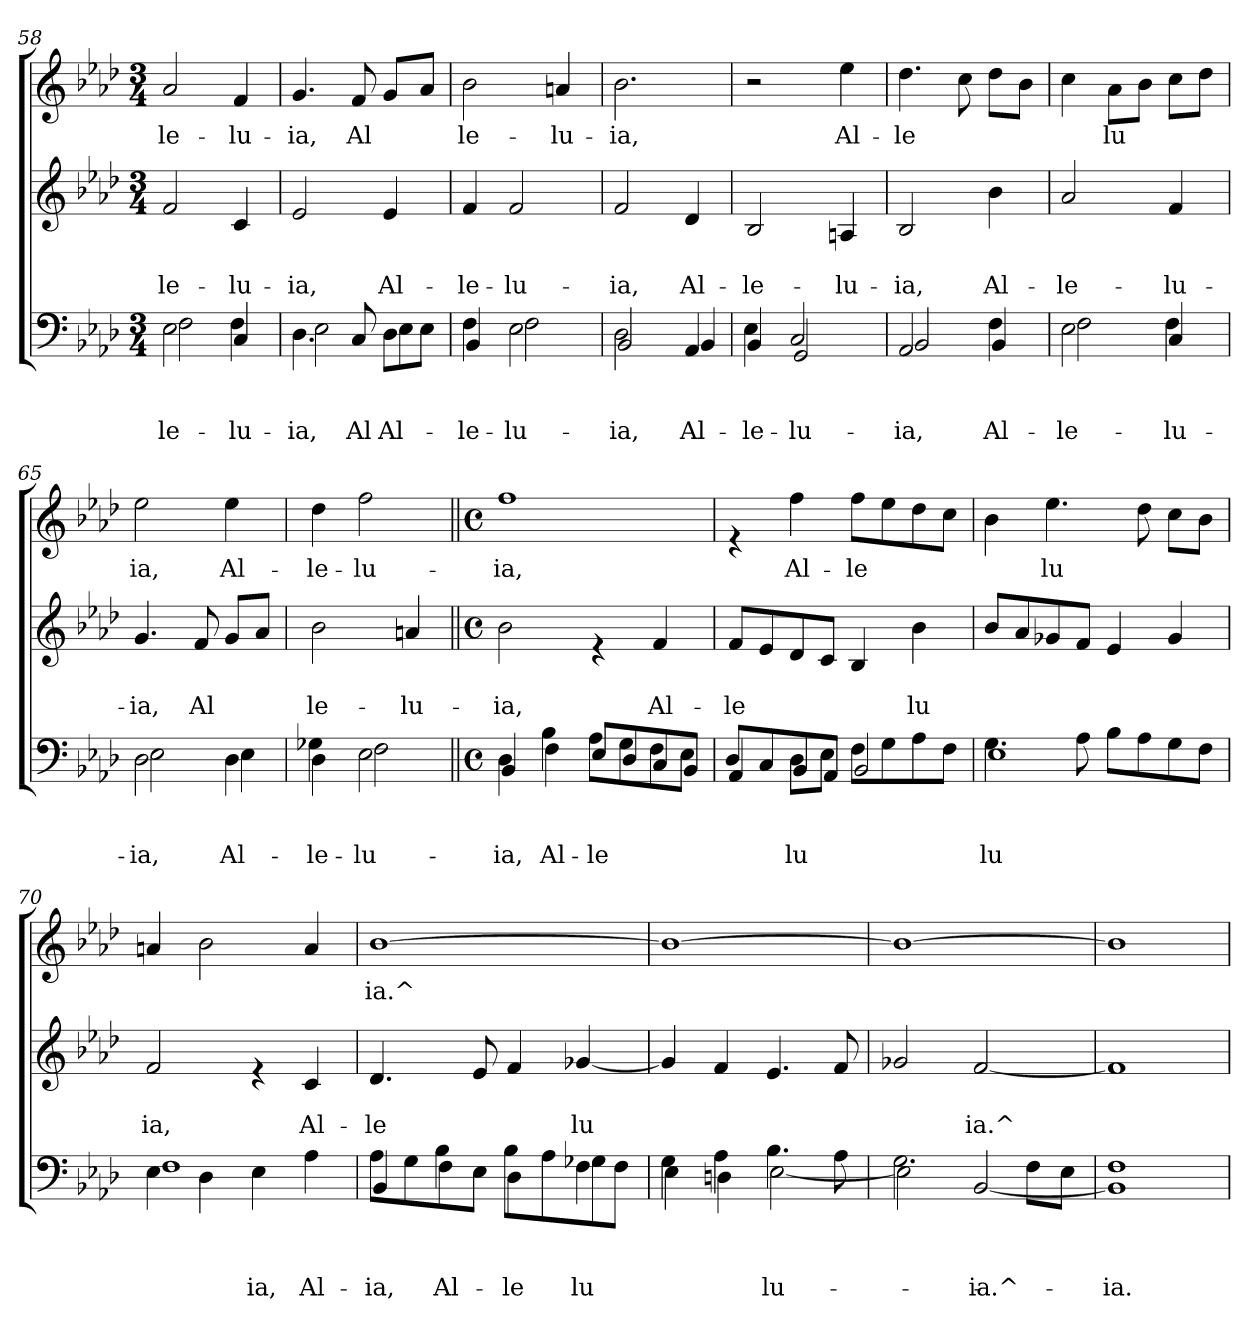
**kern	**text	**text	**text	**kern	**text	**text	**kern	**text
*part3	*part3	*part3	*part3	*part2	*part2	*part2	*part1	*part1
*staff3	*staff3	*staff3	*staff3	*staff2	*staff2	*staff2	*staff1	*staff1
*clefF4	*	*	*	*clefG2	*	*	*clefG2	*
*k[b-e-a-d-]	*	*	*	*k[b-e-a-d-]	*	*	*k[b-e-a-d-]	*
*A-:	*	*	*	*A-:	*	*	*A-:	*
*M3/4	*	*	*	*M3/4	*	*	*M3/4	*
=58	=58	=58	=58	=58	=58	=58	=58	=58
!	!	!	!LO:LY:b	!	!	!	!	!
*^	*	*	*	*	*	*	*	*
!	!	!	!	!LO:LY:b	!	!	!LO:LY:b	!	!LO:LY:b
2E-\	2F\	.	.	-le-	2f/	.	-le-	2a-/	-le-
!	!	!	!	!LO:LY:b	!	!	!	!	!
!	!	!	!	!LO:LY:b	!	!	!LO:LY:b	!	!LO:LY:b
4C/	4F\	.	.	-lu-	4c/	.	-lu-	4f/	-lu-
=59	=59	=59	=59	=59	=59	=59	=59	=59	=59
!	!	!	!	!LO:LY:b	!	!	!	!	!
!	!	!	!	!LO:LY:b	!	!	!LO:LY:b	!	!LO:LY:b
4.D-\	2E-\	.	.	ia,	2e-/	.	-ia,	4.g/	-ia,
!	!	!	!	!LO:LY:b	!	!	!	!	!LO:LY:b
8C/	.	.	.	Al	.	.	.	8f/	Al
!	!	!	!	!LO:LY:b	!	!	!LO:LY:b	!	!
8D-\L	4E-\	.	.	Al-	4e-/	.	Al-	8g/L	.
8E-\J	.	.	.	.	.	.	.	8a-/J	.
!!LO:LB:g=z
=60	=60	=60	=60	=60	=60	=60	=60	=60	=60
!	!	!	!	!LO:LY:b	!	!	!	!	!
!	!	!	!	!LO:LY:b	!	!	!LO:LY:b	!	!LO:LY:b
4F\	4BB-/	.	.	-le-	4f/	.	-le-	2b-\	le-
!	!	!	!	!LO:LY:b	!	!	!	!	!
!	!	!	!	!LO:LY:b	!	!	!LO:LY:b	!	!
2E-\	2F\	.	.	-lu-	2f/	.	-lu-	.	.
!	!	!	!	!	!	!	!	!	!LO:LY:b
.	.	.	.	.	.	.	.	4an/	-lu-
=61	=61	=61	=61	=61	=61	=61	=61	=61	=61
!	!	!	!	!LO:LY:b	!	!	!	!	!
!	!	!	!	!LO:LY:b	!	!	!LO:LY:b	!	!LO:LY:b
2D-\	2BB-/	.	.	-ia,	2f/	.	-ia,	2.b-\	-ia,
!	!	!	!	!LO:LY:b	!	!	!	!	!
!	!	!	!	!LO:LY:b	!	!	!LO:LY:b	!	!
4AA-/	4BB-/	.	.	Al-	4d-/	.	Al-	.	.
=62	=62	=62	=62	=62	=62	=62	=62	=62	=62
!	!	!	!	!LO:LY:b	!	!	!	!	!
!	!	!	!	!LO:LY:b	!	!	!LO:LY:b	!	!
4BB-/	4E-\	.	.	-le-	2B-/	.	-le-	2r	.
!	!	!	!	!LO:LY:b	!	!	!	!	!
!	!	!	!	!LO:LY:b	!	!	!	!	!
2GG/	2C/	.	.	-lu-	.	.	.	.	.
!	!	!	!	!	!	!	!LO:LY:b	!	!LO:LY:b
.	.	.	.	.	4An/	.	-lu-	4ee-\	Al-
=63	=63	=63	=63	=63	=63	=63	=63	=63	=63
!	!	!	!	!LO:LY:b	!	!	!	!	!
!	!	!	!	!LO:LY:b	!	!	!LO:LY:b	!	!LO:LY:b
2AA-/	2BB-/	.	.	-ia,	2B-/	.	-ia,	4.dd-\	-le
.	.	.	.	.	.	.	.	8cc\	.
!	!	!	!	!LO:LY:b	!	!	!	!	!
!	!	!	!	!LO:LY:b	!	!	!LO:LY:b	!	!
4F\	4BB-/	.	.	Al-	4b-\	.	Al-	8dd-\L	.
.	.	.	.	.	.	.	.	8b-\J	.
=64	=64	=64	=64	=64	=64	=64	=64	=64	=64
!	!	!	!	!LO:LY:b	!	!	!	!	!
!	!	!	!	!LO:LY:b	!	!	!LO:LY:b	!	!
2E-\	2F\	.	.	-le-	2a-/	.	-le-	4cc\	.
!	!	!	!	!	!	!	!	!	!LO:LY:b
.	.	.	.	.	.	.	.	8a-\L	lu
.	.	.	.	.	.	.	.	8b-\J	.
!	!	!	!	!LO:LY:b	!	!	!	!	!
!	!	!	!	!LO:LY:b	!	!	!LO:LY:b	!	!
4C/	4F\	.	.	-lu-	4f/	.	-lu-	8cc\L	.
.	.	.	.	.	.	.	.	8dd-\J	.
=65	=65	=65	=65	=65	=65	=65	=65	=65	=65
!	!	!	!	!LO:LY:b	!	!	!	!	!
!	!	!	!	!LO:LY:b	!	!	!LO:LY:b	!	!LO:LY:b
2D-\	2E-\	.	.	-ia,	4.g/	.	-ia,	2ee-\	ia,
!	!	!	!	!	!	!	!LO:LY:b	!	!
.	.	.	.	.	8f/	.	Al	.	.
!	!	!	!	!LO:LY:b	!	!	!	!	!
!	!	!	!	!LO:LY:b	!	!	!	!	!LO:LY:b
4D-\	4E-\	.	.	Al-	8g/L	.	.	4ee-\	Al-
.	.	.	.	.	8a-/J	.	.	.	.
!!LO:LB:g=z
=66	=66	=66	=66	=66	=66	=66	=66	=66	=66
!	!	!	!	!LO:LY:b	!	!	!	!	!
!	!	!	!	!LO:LY:b	!	!	!LO:LY:b	!	!LO:LY:b
4D-\	4G-X\	.	.	-le-	2b-\	.	le-	4dd-\	-le-
!	!	!	!	!LO:LY:b	!	!	!	!	!
!	!	!	!	!LO:LY:b	!	!	!	!	!LO:LY:b
2E-\	2F\	.	.	-lu-	.	.	.	2ff\	-lu-
!	!	!	!	!	!	!	!LO:LY:b	!	!
.	.	.	.	.	4an/	.	-lu-	.	.
=67||	=67||	=67||	=67||	=67||	=67||	=67||	=67||	=67||	=67||
*M4/4	*	*	*	*	*M4/4	*	*	*M4/4	*
*met(c)	*	*	*	*	*met(c)	*	*	*met(c)	*
*	*	*	*	*	*	*	*	*MM100	*
!	!	!	!	!LO:LY:b	!	!	!	!	!
!	!	!	!	!LO:LY:b	!	!	!LO:LY:b	!	!LO:LY:b
4D-\	4BB-/	.	.	ia,	2b-\	.	-ia,	1ff	-ia,
!	!	!	!	!LO:LY:b	!	!	!	!	!
!	!	!	!	!LO:LY:b	!	!	!	!	!
4F\	4B-\	.	.	Al-	.	.	.	.	.
!	!	!	!	!LO:LY:b	!	!	!	!	!
!	!	!	!	!LO:LY:b	!	!	!	!	!
8E-/L	8A-\L	.	.	-le	4re	.	.	.	.
8D-/	8G\	.	.	.	.	.	.	.	.
!	!	!	!	!	!	!	!LO:LY:b	!	!
8C/	8F\	.	.	.	4f/	.	Al-	.	.
8BB-/J	8E-\J	.	.	.	.	.	.	.	.
=68	=68	=68	=68	=68	=68	=68	=68	=68	=68
*	*	*	*	*	*	*	*	*MM96	*
!	!	!	!	!	!	!	!LO:LY:b	!	!
4AA-/	8D-/L	.	.	.	8f/L	.	-le	4re	.
.	8C/	.	.	.	8e-/	.	.	.	.
!	!	!	!	!LO:LY:b	!	!	!	!	!LO:LY:b
8D-\L	8BB-/	.	.	lu	8d-/	.	.	4ff\	Al-
8E-\J	8AA-/J	.	.	.	8c/J	.	.	.	.
!	!	!	!	!	!	!	!	!	!LO:LY:b
8F\L	2BB-/	.	.	.	4B-/	.	.	8ff\L	-le
8G\	.	.	.	.	.	.	.	8ee-\	.
!	!	!	!	!	!	!	!LO:LY:b	!	!
8A-\	.	.	.	.	4b-\	.	lu	8dd-\	.
8F\J	.	.	.	.	.	.	.	8cc\J	.
=69	=69	=69	=69	=69	=69	=69	=69	=69	=69
*	*	*	*	*	*	*	*	*MM92	*
!	!	!	!	!LO:LY:b	!	!	!	!	!
4.G\	1E-	.	.	lu	8b-/L	.	.	4b-\	.
.	.	.	.	.	8a-/	.	.	.	.
!	!	!	!	!	!	!	!	!	!LO:LY:b
.	.	.	.	.	8g-X/	.	.	4.ee-\	lu
8A-\	.	.	.	.	8f/J	.	.	.	.
8B-\L	.	.	.	.	4e-/	.	.	.	.
8A-\	.	.	.	.	.	.	.	8dd-\	.
8G\	.	.	.	.	4g-/	.	.	8cc\L	.
8F\J	.	.	.	.	.	.	.	8b-\J	.
!!LO:LB:g=z
=70	=70	=70	=70	=70	=70	=70	=70	=70	=70
*	*	*	*	*	*	*	*	*MM89	*
!	!	!	!	!	!	!	!LO:LY:b	!	!
4E-\	1F	.	.	.	2f/	.	ia,	4an/	.
4D-\	.	.	.	.	.	.	.	2b-\	.
!	!	!	!	!LO:LY:b	!	!	!	!	!
4E-\	.	.	.	ia,	4re	.	.	.	.
!	!	!	!	!LO:LY:b	!	!	!LO:LY:b	!	!
4A-\	.	.	.	Al-	4c/	.	Al-	4a/	.
=71	=71	=71	=71	=71	=71	=71	=71	=71	=71
*	*	*	*	*	*	*	*	*MM85	*
!	!	!	!	!LO:LY:b	!	!	!	!	!
!	!	!	!	!LO:LY:b	!	!	!LO:LY:b	!	!LO:LY:b
8A-\L	4BB-/	.	.	ia,	4.d-/	.	-le	[>1b-	ia.^
8G\	.	.	.	.	.	.	.	.	.
!	!	!	!	!LO:LY:b	!	!	!	!	!
8F\	4B-\	.	.	Al-	.	.	.	.	.
8E-\J	.	.	.	.	8e-/	.	.	.	.
!	!	!	!	!LO:LY:b	!	!	!	!	!
4D-\	8B-\L	.	.	-le	4f/	.	.	.	.
.	8A-\	.	.	.	.	.	.	.	.
!	!	!	!	!LO:LY:b	!	!	!LO:LY:b	!	!
4F\	8G-X\	.	.	lu	[<4g-X/	.	lu	.	.
.	8F\J	.	.	.	.	.	.	.	.
=72	=72	=72	=72	=72	=72	=72	=72	=72	=72
*	*	*	*	*	*	*	*	*MM81	*
4G\	4E-\	.	.	.	4g-/]	.	.	1b-_	.
4A-\	4Dn\	.	.	.	4f/	.	.	.	.
!	!	!	!	!LO:LY:b	!	!	!	!	!
4.B-\	[>2E-\	.	.	lu-	4.e-/	.	.	.	.
8A-\	.	.	.	.	8f/	.	.	.	.
=73	=73	=73	=73	=73	=73	=73	=73	=73	=73
*	*	*	*	*	*	*	*	*MM77	*
2.G\	2E-\]	.	.	.	2g-X/	.	.	1b-_	.
!	!	!	!	!LO:LY:b	!	!	!LO:LY:b	!	!
.	[<2BB-/	.	.	-ia.^	[<2f/	.	ia.^	.	.
8F\L	.	.	.	.	.	.	.	.	.
8E-\J	.	.	.	.	.	.	.	.	.
=74	=74	=74	=74	=74	=74	=74	=74	=74	=74
*	*	*	*	*	*	*	*	*MM74	*
!	!	!	!	!LO:LY:b	!	!	!	!	!
1F	1BB-]	.	.	ia.	1f]	.	.	1b-]	.
*v	*v	*	*	*	*	*	*	*	*
=	=	=	=	=	=	=	=	=
*-	*-	*-	*-	*-	*-	*-	*-	*-
